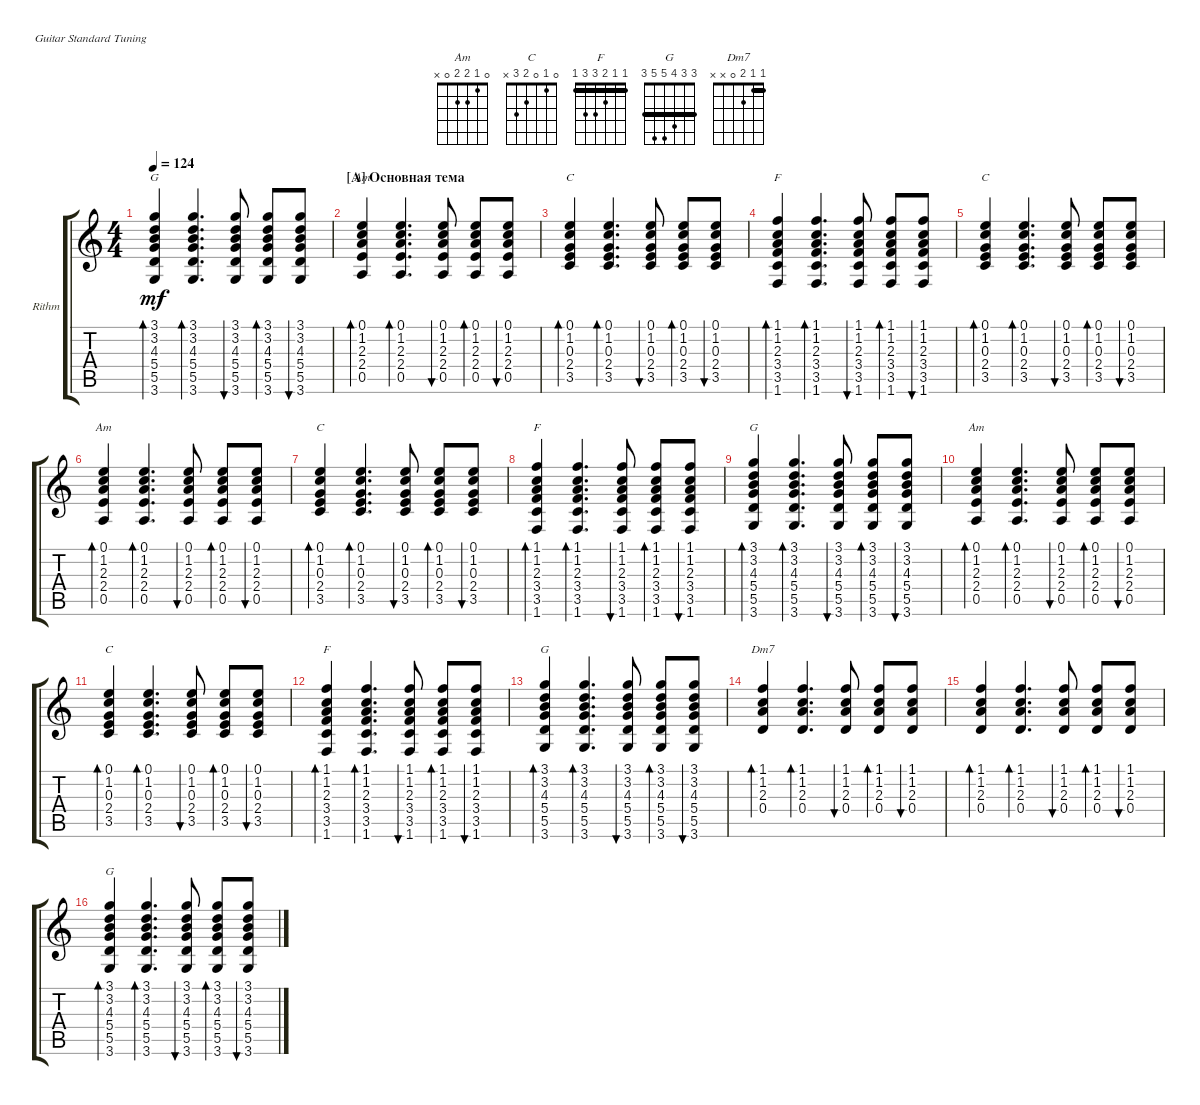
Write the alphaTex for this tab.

\defaultSystemsLayout 4
\bracketExtendMode groupsimilarinstruments
\firstSystemTrackNameOrientation horizontal
\otherSystemsTrackNameOrientation horizontal
\track ("Rithm" "Rithm") {instrument electricguitarclean}
\staff {score tabs}
\tuning (E4 B3 G3 D3 A2 E2)
\chord ("Am" 0 1 2 2 0 x)
\chord ("C" 0 1 0 2 3 x)
\chord ("F" 1 1 2 3 3 1) {barre (1 1)}
\chord ("G" 3 3 4 5 5 3) {barre (3 3)}
\chord ("Dm7" 1 1 2 0 x x) {barre 1}
\ts (4 4)
\tempo 124
\clef g2
\ks c
(3.6 5.5 5.4 4.3 3.2 3.1).4{bd 114 ch "G" dy mf} (3.6 5.5 5.4 4.3 3.2 3.1).4{d bd 114} (3.6 5.5 5.4 4.3 3.2 3.1).8{bu 114} (3.6 5.5 5.4 4.3 3.2 3.1).8{bd 114} (3.6 5.5 5.4 4.3 3.2 3.1).8{bu 114} |
\section ("A" "Основная тема")
(0.5 2.4 2.3 1.2 0.1).4{bd 115 ch "Am"} (0.5 2.4 2.3 1.2 0.1).4{d bd 117} (0.5 2.4 2.3 1.2 0.1).8{bu 115} (0.5 2.4 2.3 1.2 0.1).8{bd 114} (0.5 2.4 2.3 1.2 0.1).8{bu 116} |
(3.5 2.4 0.3 1.2 0.1).4{bd 118 ch "C"} (3.5 2.4 0.3 1.2 0.1).4{d bd 116} (3.5 2.4 0.3 1.2 0.1).8{bu 115} (3.5 2.4 0.3 1.2 0.1).8{bd 114} (3.5 2.4 0.3 1.2 0.1).8{bu 114} |
(1.6 3.5 3.4 2.3 1.2 1.1).4{bd 120 ch "F"} (1.6 3.5 3.4 2.3 1.2 1.1).4{d bd 122} (1.6 3.5 3.4 2.3 1.2 1.1).8{bu 119} (1.6 3.5 3.4 2.3 1.2 1.1).8{bd 119} (1.6 3.5 3.4 2.3 1.2 1.1).8{bu 119} |
(3.5 2.4 0.3 1.2 0.1).4{bd 118 ch "C"} (3.5 2.4 0.3 1.2 0.1).4{d bd 116} (3.5 2.4 0.3 1.2 0.1).8{bu 115} (3.5 2.4 0.3 1.2 0.1).8{bd 114} (3.5 2.4 0.3 1.2 0.1).8{bu 114} |
(0.5 2.4 2.3 1.2 0.1).4{bd 115 ch "Am"} (0.5 2.4 2.3 1.2 0.1).4{d bd 117} (0.5 2.4 2.3 1.2 0.1).8{bu 115} (0.5 2.4 2.3 1.2 0.1).8{bd 114} (0.5 2.4 2.3 1.2 0.1).8{bu 116} |
(3.5 2.4 0.3 1.2 0.1).4{bd 118 ch "C"} (3.5 2.4 0.3 1.2 0.1).4{d bd 116} (3.5 2.4 0.3 1.2 0.1).8{bu 115} (3.5 2.4 0.3 1.2 0.1).8{bd 114} (3.5 2.4 0.3 1.2 0.1).8{bu 114} |
(1.6 3.5 3.4 2.3 1.2 1.1).4{bd 120 ch "F"} (1.6 3.5 3.4 2.3 1.2 1.1).4{d bd 122} (1.6 3.5 3.4 2.3 1.2 1.1).8{bu 119} (1.6 3.5 3.4 2.3 1.2 1.1).8{bd 119} (1.6 3.5 3.4 2.3 1.2 1.1).8{bu 119} |
(3.6 5.5 5.4 4.3 3.2 3.1).4{bd 114 ch "G"} (3.6 5.5 5.4 4.3 3.2 3.1).4{d bd 114} (3.6 5.5 5.4 4.3 3.2 3.1).8{bu 114} (3.6 5.5 5.4 4.3 3.2 3.1).8{bd 114} (3.6 5.5 5.4 4.3 3.2 3.1).8{bu 114} |
(0.5 2.4 2.3 1.2 0.1).4{bd 115 ch "Am"} (0.5 2.4 2.3 1.2 0.1).4{d bd 117} (0.5 2.4 2.3 1.2 0.1).8{bu 115} (0.5 2.4 2.3 1.2 0.1).8{bd 114} (0.5 2.4 2.3 1.2 0.1).8{bu 116} |
(3.5 2.4 0.3 1.2 0.1).4{bd 118 ch "C"} (3.5 2.4 0.3 1.2 0.1).4{d bd 116} (3.5 2.4 0.3 1.2 0.1).8{bu 115} (3.5 2.4 0.3 1.2 0.1).8{bd 114} (3.5 2.4 0.3 1.2 0.1).8{bu 114} |
(1.6 3.5 3.4 2.3 1.2 1.1).4{bd 120 ch "F"} (1.6 3.5 3.4 2.3 1.2 1.1).4{d bd 122} (1.6 3.5 3.4 2.3 1.2 1.1).8{bu 119} (1.6 3.5 3.4 2.3 1.2 1.1).8{bd 119} (1.6 3.5 3.4 2.3 1.2 1.1).8{bu 119} |
(3.6 5.5 5.4 4.3 3.2 3.1).4{bd 114 ch "G"} (3.6 5.5 5.4 4.3 3.2 3.1).4{d bd 114} (3.6 5.5 5.4 4.3 3.2 3.1).8{bu 114} (3.6 5.5 5.4 4.3 3.2 3.1).8{bd 114} (3.6 5.5 5.4 4.3 3.2 3.1).8{bu 114} |
(0.4 2.3 1.2 1.1).4{bd 114 ch "Dm7"} (0.4 2.3 1.2 1.1).4{d bd 112} (0.4 2.3 1.2 1.1).8{bu 111} (0.4 2.3 1.2 1.1).8{bd 110} (0.4 2.3 1.2 1.1).8{bu 109} |
(0.4 2.3 1.2 1.1).4{bd 114} (0.4 2.3 1.2 1.1).4{d bd 112} (0.4 2.3 1.2 1.1).8{bu 111} (0.4 2.3 1.2 1.1).8{bd 110} (0.4 2.3 1.2 1.1).8{bu 109} |
(3.6 5.5 5.4 4.3 3.2 3.1).4{bd 114 ch "G"} (3.6 5.5 5.4 4.3 3.2 3.1).4{d bd 114} (3.6 5.5 5.4 4.3 3.2 3.1).8{bu 114} (3.6 5.5 5.4 4.3 3.2 3.1).8{bd 114} (3.6 5.5 5.4 4.3 3.2 3.1).8{bu 114}
